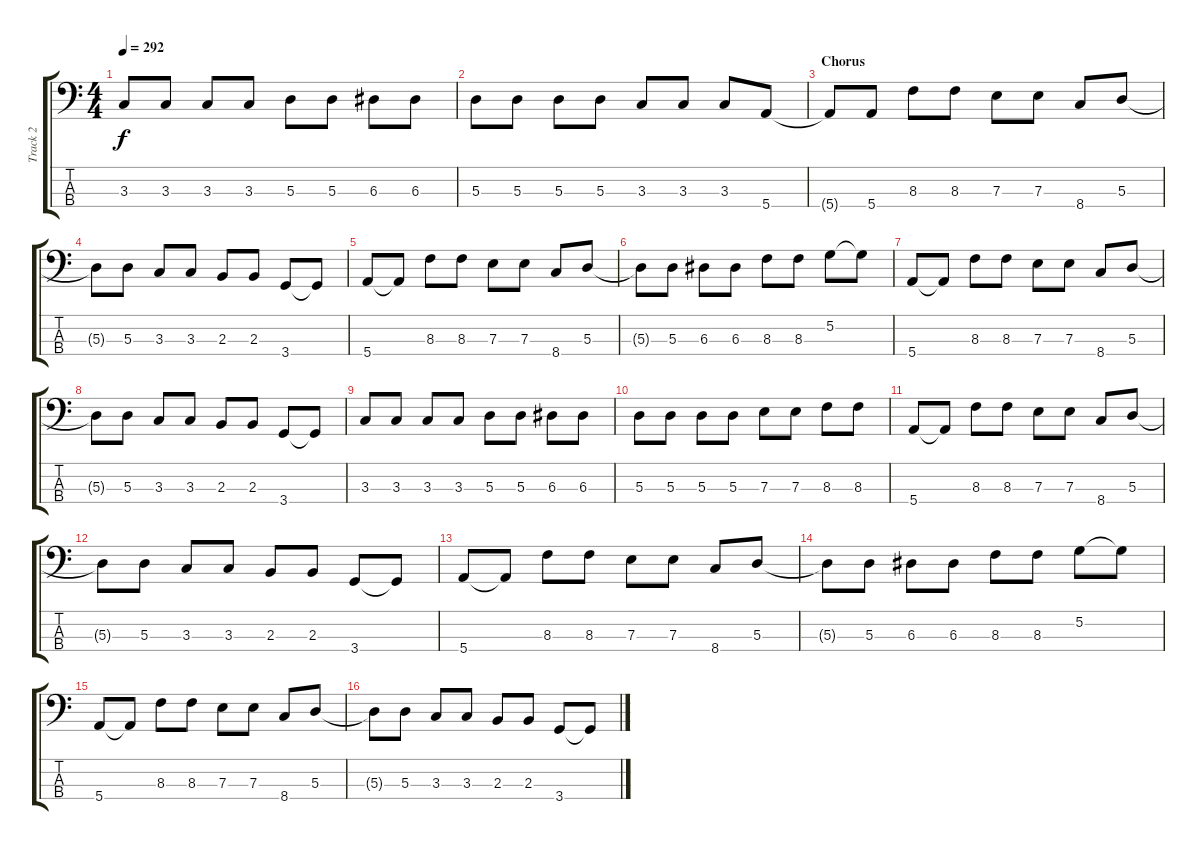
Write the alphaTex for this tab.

\track ("Track 2" "Track 2") {instrument electricbasspick}
\staff {score tabs}
\tuning (G2 D2 A1 E1) {hide}
\ts (4 4)
\tempo 292
\clef f4
\ks c
3.3.8{dy f} 3.3.8 3.3.8 3.3.8 5.3.8 5.3.8 6.3.8 6.3.8 |
5.3.8 5.3.8 5.3.8 5.3.8 3.3.8 3.3.8 3.3.8 5.4.8 |
\section ("" "Chorus")
5.4{t}.8 5.4.8 8.3.8 8.3.8 7.3.8 7.3.8 8.4.8 5.3.8 |
5.3{t}.8 5.3.8 3.3.8 3.3.8 2.3.8 2.3.8 3.4.8 3.4{t}.8 |
5.4.8 5.4{t}.8 8.3.8 8.3.8 7.3.8 7.3.8 8.4.8 5.3.8 |
5.3{t}.8 5.3.8 6.3.8 6.3.8 8.3.8 8.3.8 5.2.8 5.2{t}.8 |
5.4.8 5.4{t}.8 8.3.8 8.3.8 7.3.8 7.3.8 8.4.8 5.3.8 |
5.3{t}.8 5.3.8 3.3.8 3.3.8 2.3.8 2.3.8 3.4.8 3.4{t}.8 |
3.3.8 3.3.8 3.3.8 3.3.8 5.3.8 5.3.8 6.3.8 6.3.8 |
5.3.8 5.3.8 5.3.8 5.3.8 7.3.8 7.3.8 8.3.8 8.3.8 |
5.4.8 5.4{t}.8 8.3.8 8.3.8 7.3.8 7.3.8 8.4.8 5.3.8 |
5.3{t}.8 5.3.8 3.3.8 3.3.8 2.3.8 2.3.8 3.4.8 3.4{t}.8 |
5.4.8 5.4{t}.8 8.3.8 8.3.8 7.3.8 7.3.8 8.4.8 5.3.8 |
5.3{t}.8 5.3.8 6.3.8 6.3.8 8.3.8 8.3.8 5.2.8 5.2{t}.8 |
5.4.8 5.4{t}.8 8.3.8 8.3.8 7.3.8 7.3.8 8.4.8 5.3.8 |
5.3{t}.8 5.3.8 3.3.8 3.3.8 2.3.8 2.3.8 3.4.8 3.4{t}.8
